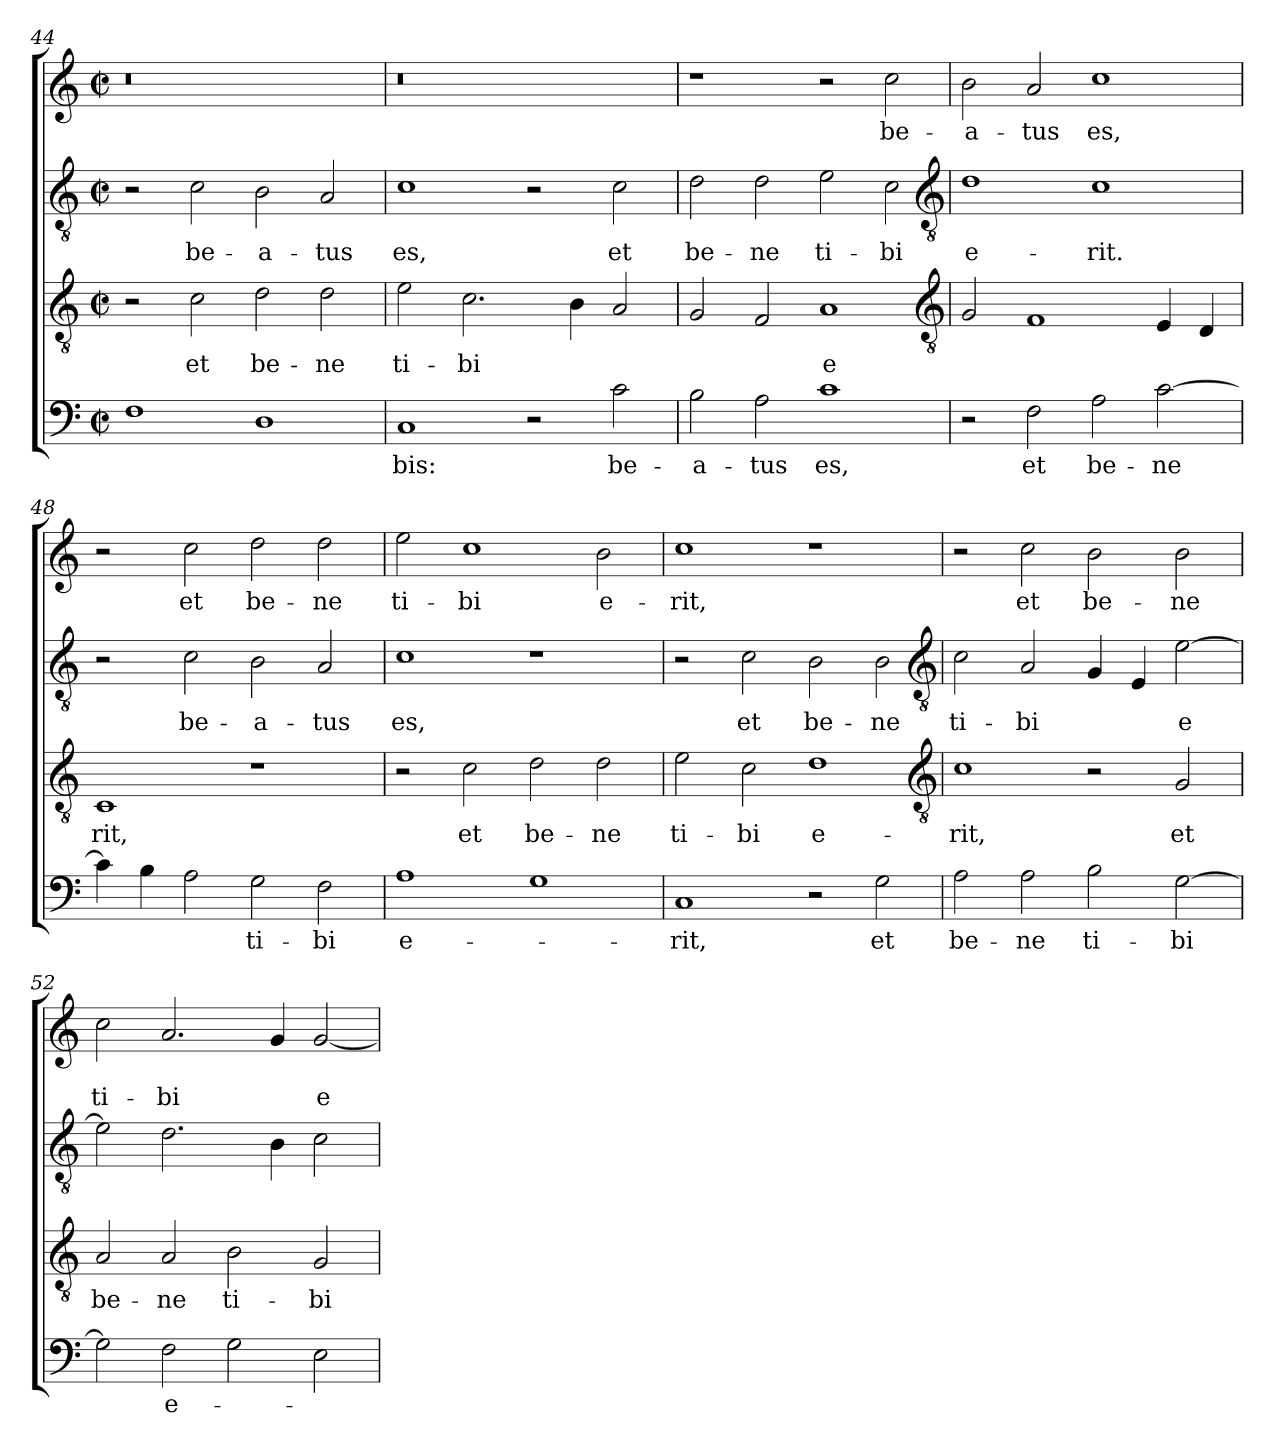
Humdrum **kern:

**kern	**text	**kern	**text	**kern	**text	**kern	**text	**text
*part4	*part4	*part3	*part3	*part2	*part2	*part1	*part1	*part1
*staff4	*staff4	*staff3	*staff3	*staff2	*staff2	*staff1	*staff1	*staff1
*clefF4	*	*clefGv2	*	*clefGv2	*	*clefG2	*	*
*M2/2	*	*M2/2	*	*M2/2	*	*M2/2	*	*
*met(c|)	*	*met(c|)	*	*met(c|)	*	*met(c|)	*	*
=44	=44	=44	=44	=44	=44	=44	=44	=44
1F	.	2r	.	2r	.	0r	.	.
!	!	!	!LO:LY:b	!	!LO:LY:b	!	!	!
.	.	2c	et	2c	be-	.	.	.
!	!	!	!LO:LY:b	!	!LO:LY:b	!	!	!
1D	.	2d	be-	2B	-a-	.	.	.
!	!	!	!LO:LY:b	!	!LO:LY:b	!	!	!
.	.	2d	-ne	2A	-tus	.	.	.
=45	=45	=45	=45	=45	=45	=45	=45	=45
!	!LO:LY:b	!	!LO:LY:b	!	!LO:LY:b	!	!	!
1C	bis:	2e	ti-	1c	es,	0r	.	.
!	!	!	!LO:LY:b	!	!	!	!	!
.	.	2.c	-bi	.	.	.	.	.
2r	.	.	.	2r	.	.	.	.
.	.	4B	.	.	.	.	.	.
!	!LO:LY:b	!	!	!	!LO:LY:b	!	!	!
2c	be-	2A	.	2c	et	.	.	.
=46	=46	=46	=46	=46	=46	=46	=46	=46
!	!LO:LY:b	!	!	!	!LO:LY:b	!	!	!
2B	-a-	2G	.	2d	be-	1r	.	.
!	!LO:LY:b	!	!	!	!LO:LY:b	!	!	!
2A	-tus	2F	.	2d	-ne	.	.	.
!	!LO:LY:b	!	!LO:LY:b	!	!LO:LY:b	!	!	!
1c	es,	1A	e	2e	ti-	2r	.	.
!	!	!	!	!	!LO:LY:b	!	!LO:LY:b	!
.	.	.	.	2c	-bi	2cc	be-	.
*	*	*clefGv2	*	*clefGv2	*	*	*	*
!!LO:LB:g=z
=47	=47	=47	=47	=47	=47	=47	=47	=47
!	!	!	!	!	!LO:LY:b	!	!LO:LY:b	!
2r	.	2G	.	1d	e-	2b	-a-	.
!	!LO:LY:b	!	!	!	!	!	!LO:LY:b	!
2F	et	1F	.	.	.	2a	-tus	.
!	!LO:LY:b	!	!	!	!LO:LY:b	!	!LO:LY:b	!
2A	be-	.	.	1c	-rit.	1cc	es,	.
!	!LO:LY:b	!	!	!	!	!	!	!
[2c	-ne	4E	.	.	.	.	.	.
.	.	4D	.	.	.	.	.	.
=48	=48	=48	=48	=48	=48	=48	=48	=48
!	!	!	!LO:LY:b	!	!	!	!	!
4c]	.	1C	rit,	2r	.	2r	.	.
4B	.	.	.	.	.	.	.	.
!	!	!	!	!	!LO:LY:b	!	!LO:LY:b	!
2A	.	.	.	2c	be-	2cc	et	.
!	!LO:LY:b	!	!	!	!LO:LY:b	!	!LO:LY:b	!
2G	ti-	1r	.	2B	-a-	2dd	be-	.
!	!LO:LY:b	!	!	!	!LO:LY:b	!	!LO:LY:b	!
2F	-bi	.	.	2A	-tus	2dd	-ne	.
=49	=49	=49	=49	=49	=49	=49	=49	=49
!	!LO:LY:b	!	!	!	!LO:LY:b	!	!LO:LY:b	!
1A	e-	2r	.	1c	es,	2ee	ti-	.
!	!	!	!LO:LY:b	!	!	!	!LO:LY:b	!
.	.	2c	et	.	.	1cc	-bi	.
!	!	!	!LO:LY:b	!	!	!	!	!
1G	.	2d	be-	1r	.	.	.	.
!	!	!	!LO:LY:b	!	!	!	!LO:LY:b	!
.	.	2d	-ne	.	.	2b	e-	.
=50	=50	=50	=50	=50	=50	=50	=50	=50
!	!LO:LY:b	!	!LO:LY:b	!	!	!	!LO:LY:b	!
1C	-rit,	2e	ti-	2r	.	1cc	-rit,	.
!	!	!	!LO:LY:b	!	!LO:LY:b	!	!	!
.	.	2c	-bi	2c	et	.	.	.
!	!	!	!LO:LY:b	!	!LO:LY:b	!	!	!
2r	.	1d	e-	2B	be-	1r	.	.
!	!LO:LY:b	!	!	!	!LO:LY:b	!	!	!
2G	et	.	.	2B	-ne	.	.	.
*	*	*clefGv2	*	*clefGv2	*	*	*	*
!!LO:LB:g=z
=51	=51	=51	=51	=51	=51	=51	=51	=51
!	!LO:LY:b	!	!LO:LY:b	!	!LO:LY:b	!	!	!
2A	be-	1c	-rit,	2c	ti-	2r	.	.
!	!LO:LY:b	!	!	!	!LO:LY:b	!	!LO:LY:b	!
2A	-ne	.	.	2A	-bi	2cc	et	.
!	!LO:LY:b	!	!	!	!	!	!LO:LY:b	!
2B	ti-	2r	.	4G	.	2b	be-	.
.	.	.	.	4E	.	.	.	.
!	!LO:LY:b	!	!LO:LY:b	!	!LO:LY:b	!	!LO:LY:b	!
[2G	-bi	2G	et	[2e	e	2b	-ne	.
=52	=52	=52	=52	=52	=52	=52	=52	=52
!	!	!	!LO:LY:b	!	!	!	!	!LO:LY:b
2G]	.	2A	be-	2e]	.	2cc	.	ti-
!	!LO:LY:b	!	!LO:LY:b	!	!	!	!	!LO:LY:b
2F	e-	2A	-ne	2.d	.	2.a	.	-bi
!	!	!	!LO:LY:b	!	!	!	!	!
2G	.	2B	ti-	.	.	.	.	.
.	.	.	.	4B	.	4g	.	.
!	!	!	!LO:LY:b	!	!	!	!	!LO:LY:b
2E	.	2G	-bi	2c	.	[2g	.	e-
=	=	=	=	=	=	=	=	=
*-	*-	*-	*-	*-	*-	*-	*-	*-
